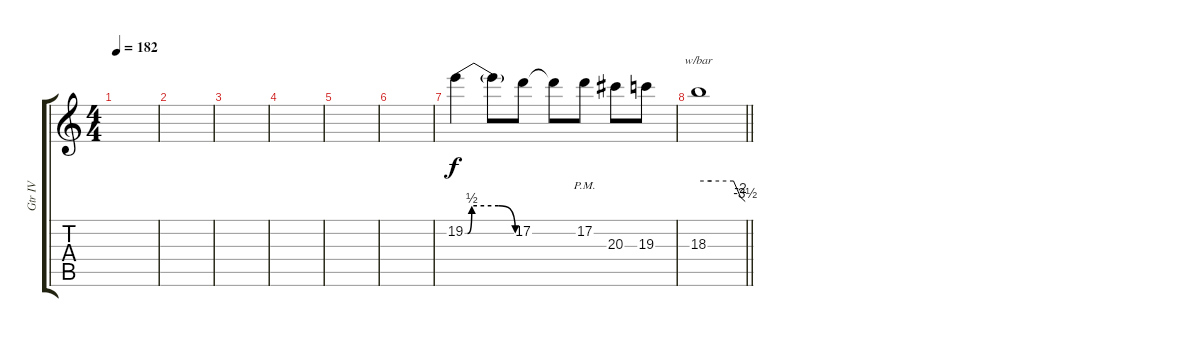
\track ("Gtr IV" "Gtr IV") {instrument distortionguitar}
\staff {score tabs}
\tuning (D4 A3 F3 C3 G2 C2) {hide}
\ts (4 4)
\tempo 182
\clef g2
\ks c
|
|
|
|
|
|
19.2{be (custom 0 0 3 0 8 2 40 2 60 0)}.4 19.2{t}.8 17.2.8 17.2{t}.8 17.2{pm}.8 20.3.8 19.3.8 |
\barLineRight lightlight
18.3.1{tbe (custom default 0 0 16 0 45 0 54 -8 60 -14)}
